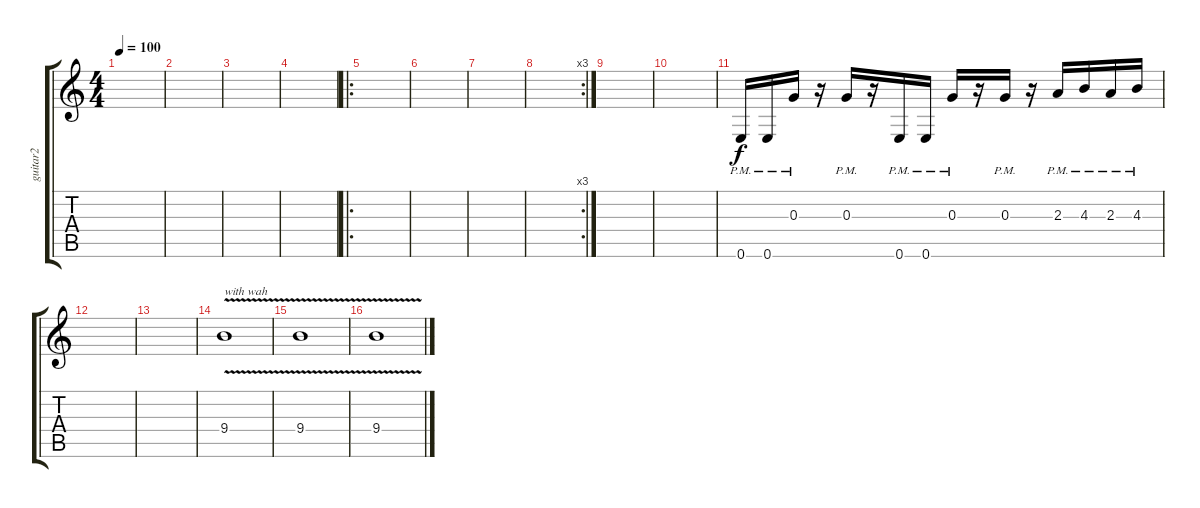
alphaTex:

\track ("guitar2" "guitar2") {instrument distortionguitar}
\staff {score tabs}
\tuning (E4 B3 G3 D3 A2 E2) {hide}
\ts (4 4)
\tempo 100
\clef g2
\ks c
|
|
|
|
\ro
|
|
|
\rc 3
|
|
|
0.6{pm}.16 0.6{pm}.16 0.3{pm}.16 r.16 0.3{pm}.16 r.16 0.6{pm}.16 0.6{pm}.16 0.3{pm}.16 r.16 0.3{pm}.16 r.16 2.3{pm}.16 4.3{pm}.16 2.3{pm}.16 4.3{pm}.16 |
|
|
9.4{v}.1{txt "with wah"} |
9.4{v}.1 |
9.4{v}.1
